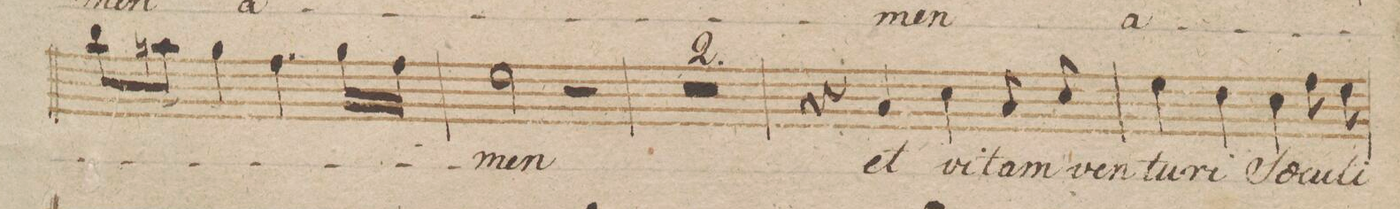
**kern	**text	**dynam
*I"Canto.	*	*
*clefC1	*	*
*k[b-]	*	*
*met(c)	*	*
*M4/4	*	*
8gg\L	.	.
8ffn\J	.	.
4ee\	.	.
4.dd\	.	.
16ee\LL	.	.
16dd\JJ	.	.
=228	=228	=228
2cc\	-men	.
2r	.	.
=229	=229	=229
0r	.	.
=230	=230	=230
=231	=231	=231
4r	.	.
4f/	et	.
4a\	vi-	.
8f/	-tam	.
8a\	ven-	.
=232	=232	=232
4cc\	-tu-	.
4b-\	-ri	.
4a\	sae-	.
8dd\	-cu-	.
8cc\	-li	.
=233	=233	=233
*-	*-	*-
